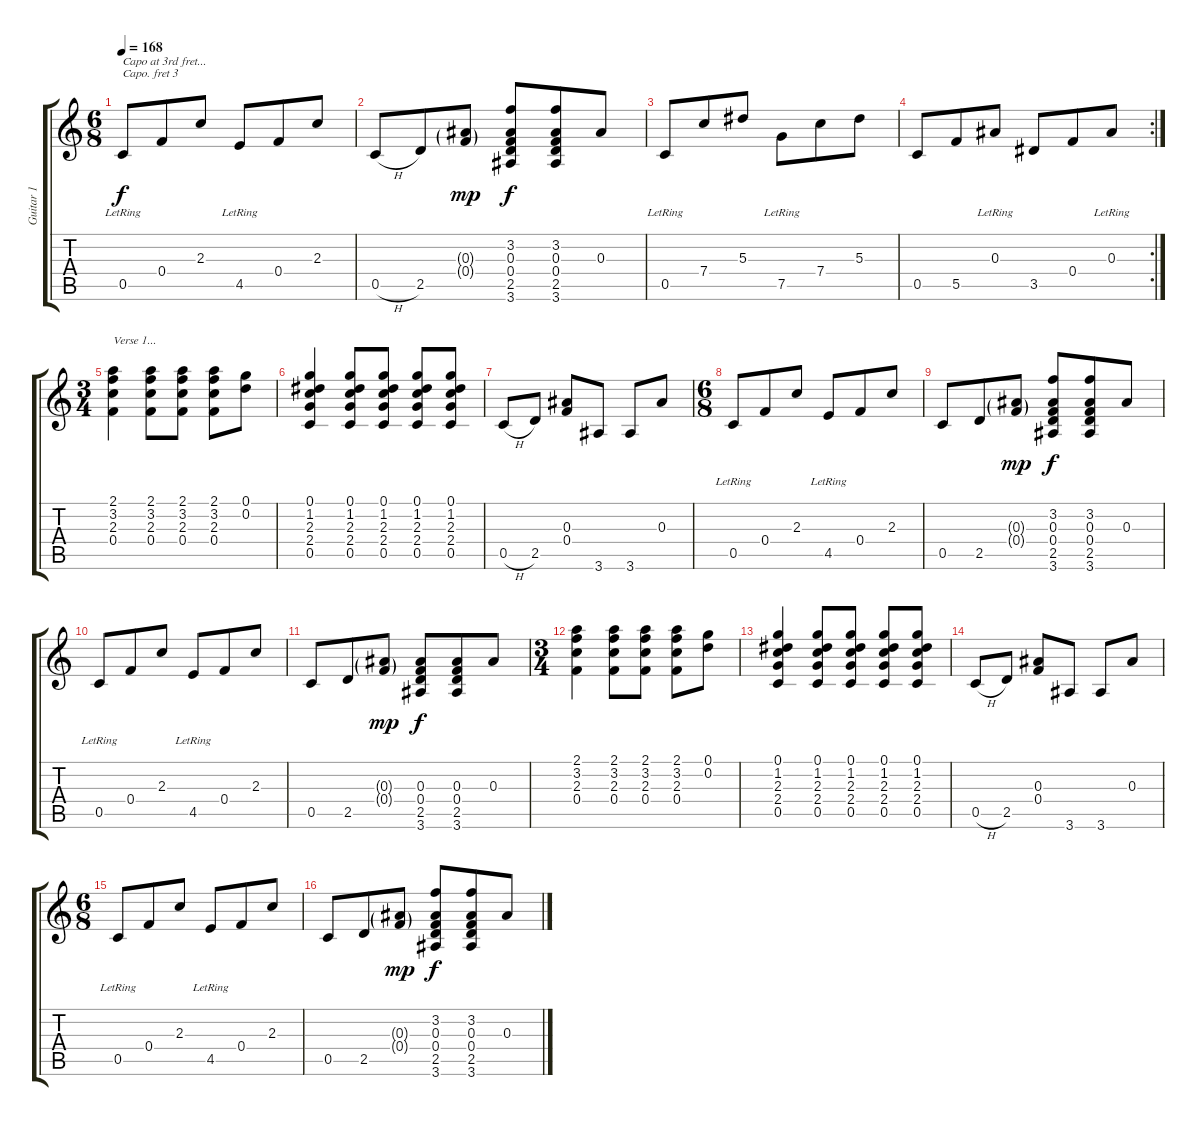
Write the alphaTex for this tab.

\track ("Guitar 1" "Guitar 1") {instrument acousticguitarsteel}
\staff {score tabs}
\capo 3
\tuning (E4 B3 G3 D3 A2 E2) {hide}
\ts (6 8)
\tempo 168
\clef g2
\ks c
0.5{lr}.8{txt "Capo at 3rd fret..." dy f instrument acousticguitarsteel} 0.4.8 2.3.8 4.5{lr}.8 0.4.8 2.3.8 |
0.5{h}.8 2.5.8 (0.3{g} 0.4{g}).8{dy mp} (3.2 0.3 0.4 2.5 3.6).8{dy f} (3.2 0.3 0.4 2.5 3.6).8 0.3.8 |
0.5{lr}.8 7.4.8 5.3.8 7.5{lr}.8 7.4.8 5.3.8 |
\rc 2
0.5.8 5.5.8 0.3{lr}.8 3.5.8 0.4.8 0.3{lr}.8 |
\ts (3 4)
(2.1 3.2 2.3 0.4).4{txt "Verse 1..."} (2.1 3.2 2.3 0.4).8 (2.1 3.2 2.3 0.4).8 (2.1 3.2 2.3 0.4).8 (0.1 0.2).8 |
(0.1 1.2 2.3 2.4 0.5).4 (0.1 1.2 2.3 2.4 0.5).8 (0.1 1.2 2.3 2.4 0.5).8 (0.1 1.2 2.3 2.4 0.5).8 (0.1 1.2 2.3 2.4 0.5).8 |
0.5{h}.8 2.5.8 (0.3 0.4).8 3.6.8 3.6.8 0.3.8 |
\ts (6 8)
0.5{lr}.8 0.4.8 2.3.8 4.5{lr}.8 0.4.8 2.3.8 |
0.5.8 2.5.8 (0.3{g} 0.4{g}).8{dy mp} (3.2 0.3 0.4 2.5 3.6).8{dy f} (3.2 0.3 0.4 2.5 3.6).8 0.3.8 |
0.5{lr}.8 0.4.8 2.3.8 4.5{lr}.8 0.4.8 2.3.8 |
0.5.8 2.5.8 (0.3{g} 0.4{g}).8{dy mp} (0.3 0.4 2.5 3.6).8{dy f} (0.3 0.4 2.5 3.6).8 0.3.8 |
\ts (3 4)
(2.1 3.2 2.3 0.4).4 (2.1 3.2 2.3 0.4).8 (2.1 3.2 2.3 0.4).8 (2.1 3.2 2.3 0.4).8 (0.1 0.2).8 |
(0.1 1.2 2.3 2.4 0.5).4 (0.1 1.2 2.3 2.4 0.5).8 (0.1 1.2 2.3 2.4 0.5).8 (0.1 1.2 2.3 2.4 0.5).8 (0.1 1.2 2.3 2.4 0.5).8 |
0.5{h}.8 2.5.8 (0.3 0.4).8 3.6.8 3.6.8 0.3.8 |
\ts (6 8)
0.5{lr}.8 0.4.8 2.3.8 4.5{lr}.8 0.4.8 2.3.8 |
0.5.8 2.5.8 (0.3{g} 0.4{g}).8{dy mp} (3.2 0.3 0.4 2.5 3.6).8{dy f} (3.2 0.3 0.4 2.5 3.6).8 0.3.8
